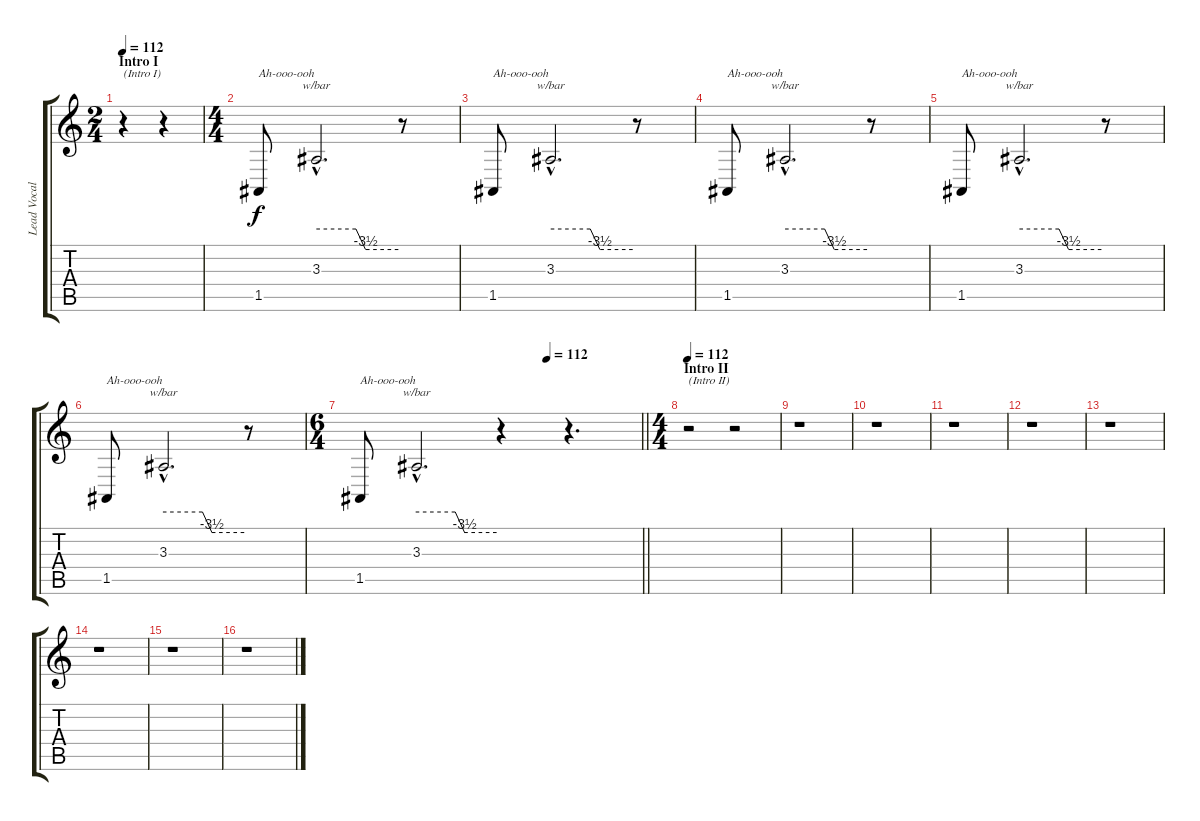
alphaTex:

\track ("Lead Vocals" "Lead Vocal") {instrument lead5charang}
\staff {score tabs}
\tuning (E4 B3 G3 D3 A2 E2) {hide}
\ts (2 4)
\section ("" "Intro I")
\tempo 112
\tempo 96
\tempo 112
\clef g2
\ks c
r.4{txt "(Intro I)" dy f instrument lead5charang} r.4 |
\ts (4 4)
1.5.8{txt "Ah-ooo-ooh" volume 9 balance 14 instrument lead6voice} 3.3{hac}.2{d tbe (custom default 0 0 29 0 36 -14 60 -14)} r.8 |
1.5.8{txt "Ah-ooo-ooh"} 3.3{hac}.2{d tbe (custom default 0 0 29 0 36 -14 60 -14)} r.8 |
1.5.8{txt "Ah-ooo-ooh"} 3.3{hac}.2{d tbe (custom default 0 0 29 0 36 -14 60 -14)} r.8 |
1.5.8{txt "Ah-ooo-ooh"} 3.3{hac}.2{d tbe (custom default 0 0 29 0 36 -14 60 -14)} r.8 |
1.5.8{txt "Ah-ooo-ooh"} 3.3{hac}.2{d tbe (custom default 0 0 29 0 36 -14 60 -14)} r.8 |
\ts (6 4)
\tempo (112 0.6666666666666666)
\barLineRight lightlight
1.5.8{txt "Ah-ooo-ooh"} 3.3{hac}.2{d tbe (custom default 0 0 29 0 36 -14 60 -14)} r.4 r.4{d} |
\ts (4 4)
\section ("" "Intro II")
\tempo 112
r.2{txt "(Intro II)" volume 15 balance 9 instrument lead5charang} r.2 |
r.1 |
r.1 |
r.1 |
r.1 |
r.1 |
r.1 |
r.1 |
r.1
